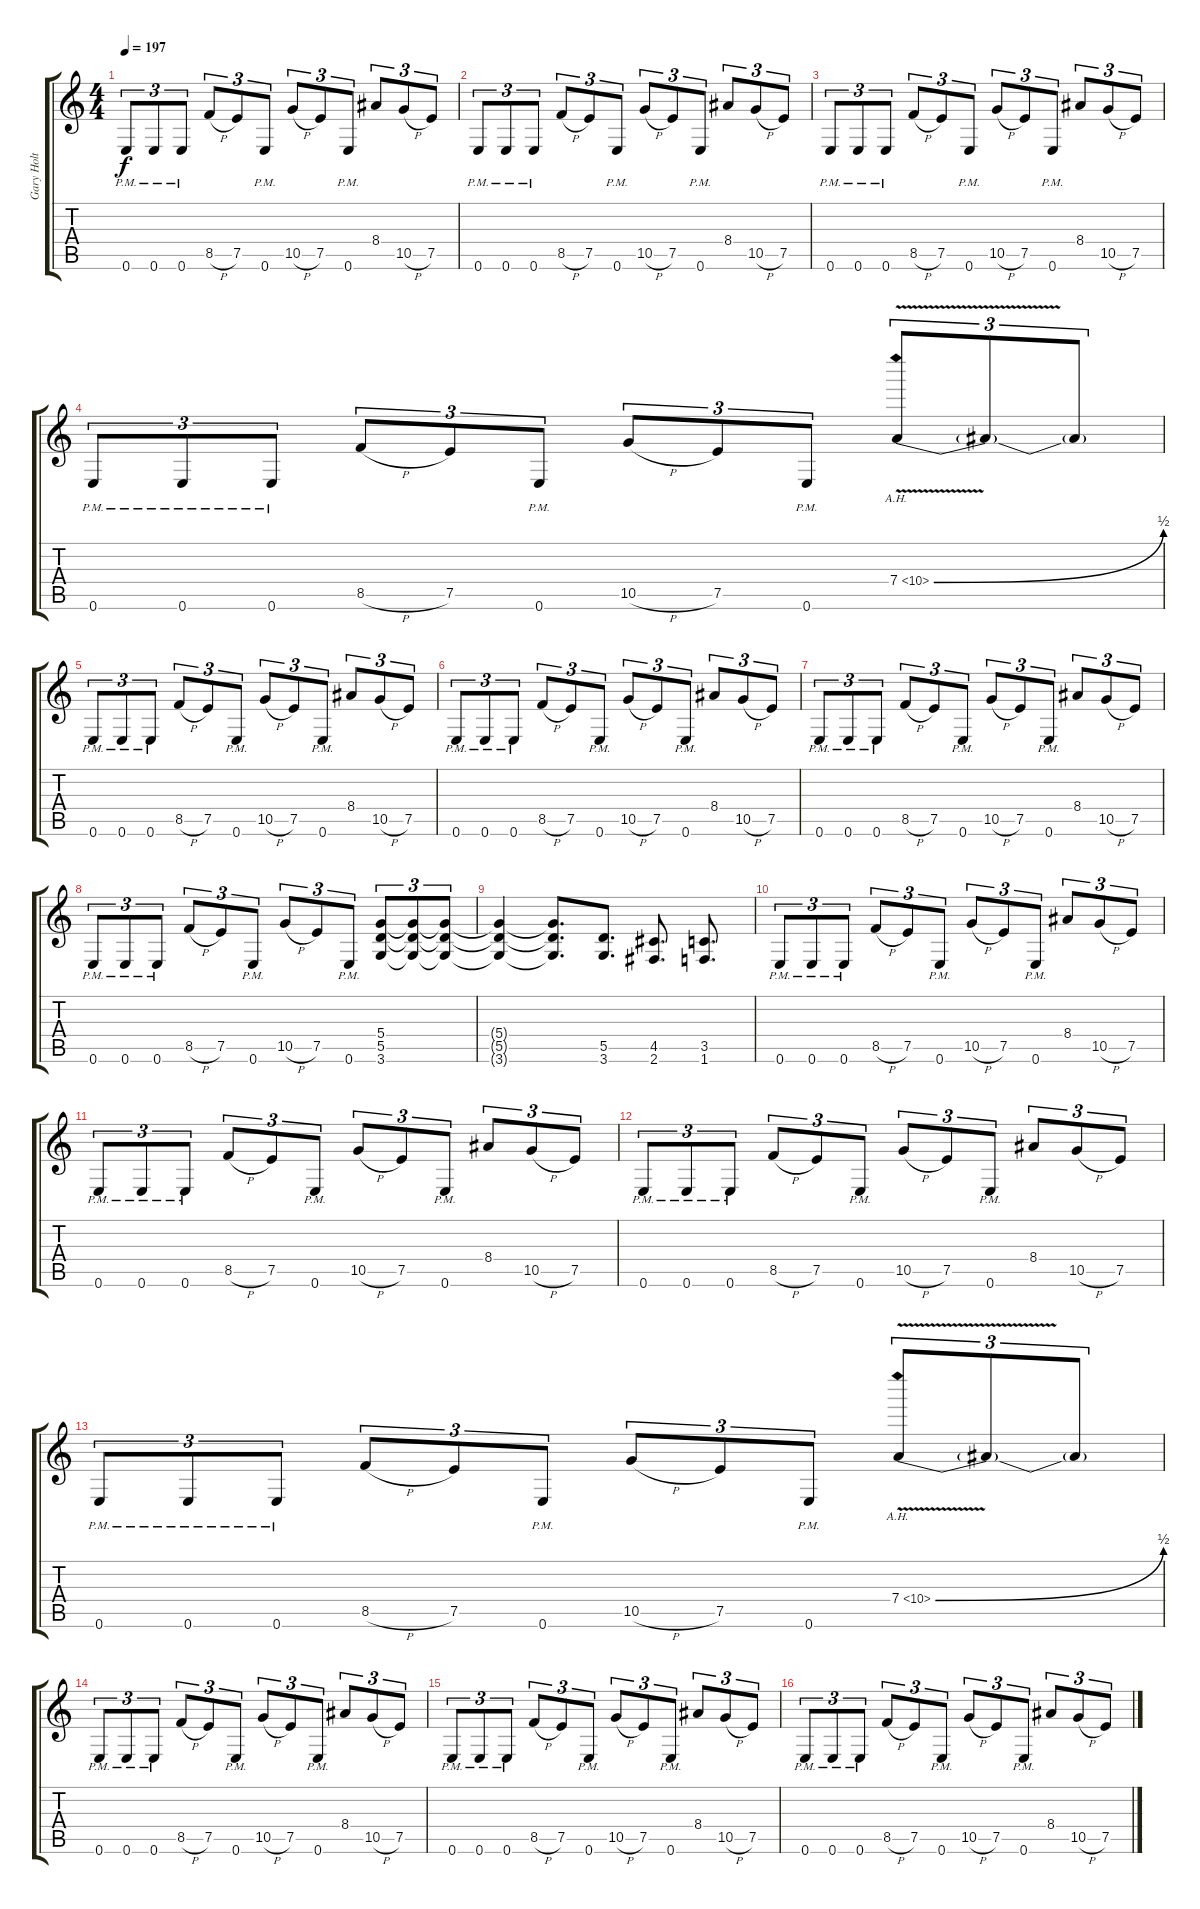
\track ("Gary Holt" "Gary Holt") {instrument distortionguitar}
\staff {score tabs}
\tuning (E4 B3 G3 D3 A2 E2) {hide}
\ts (4 4)
\tempo 197
\clef g2
\ks c
0.6{pm}.8{tu (3 2) dy f instrument distortionguitar} 0.6{pm}.8{tu (3 2)} 0.6{pm}.8{tu (3 2)} 8.5{h}.8{tu (3 2)} 7.5.8{tu (3 2)} 0.6{pm}.8{tu (3 2)} 10.5{h}.8{tu (3 2)} 7.5.8{tu (3 2)} 0.6{pm}.8{tu (3 2)} 8.4.8{tu (3 2)} 10.5{h}.8{tu (3 2)} 7.5.8{tu (3 2)} |
0.6{pm}.8{tu (3 2)} 0.6{pm}.8{tu (3 2)} 0.6{pm}.8{tu (3 2)} 8.5{h}.8{tu (3 2)} 7.5.8{tu (3 2)} 0.6{pm}.8{tu (3 2)} 10.5{h}.8{tu (3 2)} 7.5.8{tu (3 2)} 0.6{pm}.8{tu (3 2)} 8.4.8{tu (3 2)} 10.5{h}.8{tu (3 2)} 7.5.8{tu (3 2)} |
0.6{pm}.8{tu (3 2)} 0.6{pm}.8{tu (3 2)} 0.6{pm}.8{tu (3 2)} 8.5{h}.8{tu (3 2)} 7.5.8{tu (3 2)} 0.6{pm}.8{tu (3 2)} 10.5{h}.8{tu (3 2)} 7.5.8{tu (3 2)} 0.6{pm}.8{tu (3 2)} 8.4.8{tu (3 2)} 10.5{h}.8{tu (3 2)} 7.5.8{tu (3 2)} |
0.6{pm}.8{tu (3 2)} 0.6{pm}.8{tu (3 2)} 0.6{pm}.8{tu (3 2)} 8.5{h}.8{tu (3 2)} 7.5.8{tu (3 2)} 0.6{pm}.8{tu (3 2)} 10.5{h}.8{tu (3 2)} 7.5.8{tu (3 2)} 0.6{pm}.8{tu (3 2)} 7.4{be (bend 0 0 60 2) ah 3 v}.8{tu (3 2)} 7.4{t}.8{tu (3 2)} 7.4{t}.8{tu (3 2)} |
0.6{pm}.8{tu (3 2)} 0.6{pm}.8{tu (3 2)} 0.6{pm}.8{tu (3 2)} 8.5{h}.8{tu (3 2)} 7.5.8{tu (3 2)} 0.6{pm}.8{tu (3 2)} 10.5{h}.8{tu (3 2)} 7.5.8{tu (3 2)} 0.6{pm}.8{tu (3 2)} 8.4.8{tu (3 2)} 10.5{h}.8{tu (3 2)} 7.5.8{tu (3 2)} |
0.6{pm}.8{tu (3 2)} 0.6{pm}.8{tu (3 2)} 0.6{pm}.8{tu (3 2)} 8.5{h}.8{tu (3 2)} 7.5.8{tu (3 2)} 0.6{pm}.8{tu (3 2)} 10.5{h}.8{tu (3 2)} 7.5.8{tu (3 2)} 0.6{pm}.8{tu (3 2)} 8.4.8{tu (3 2)} 10.5{h}.8{tu (3 2)} 7.5.8{tu (3 2)} |
0.6{pm}.8{tu (3 2)} 0.6{pm}.8{tu (3 2)} 0.6{pm}.8{tu (3 2)} 8.5{h}.8{tu (3 2)} 7.5.8{tu (3 2)} 0.6{pm}.8{tu (3 2)} 10.5{h}.8{tu (3 2)} 7.5.8{tu (3 2)} 0.6{pm}.8{tu (3 2)} 8.4.8{tu (3 2)} 10.5{h}.8{tu (3 2)} 7.5.8{tu (3 2)} |
0.6{pm}.8{tu (3 2)} 0.6{pm}.8{tu (3 2)} 0.6{pm}.8{tu (3 2)} 8.5{h}.8{tu (3 2)} 7.5.8{tu (3 2)} 0.6{pm}.8{tu (3 2)} 10.5{h}.8{tu (3 2)} 7.5.8{tu (3 2)} 0.6{pm}.8{tu (3 2)} (5.4 5.5 3.6).8{tu (3 2)} (5.4{t} 5.5{t} 3.6{t}).8{tu (3 2)} (5.4{t} 5.5{t} 3.6{t}).8{tu (3 2)} |
(5.4{t} 5.5{t} 3.6{t}).4 (5.4{t} 5.5{t} 3.6{t}).8{d} (5.5 3.6).8{d} (4.5 2.6).8{d} (3.5 1.6).8{d} |
0.6{pm}.8{tu (3 2)} 0.6{pm}.8{tu (3 2)} 0.6{pm}.8{tu (3 2)} 8.5{h}.8{tu (3 2)} 7.5.8{tu (3 2)} 0.6{pm}.8{tu (3 2)} 10.5{h}.8{tu (3 2)} 7.5.8{tu (3 2)} 0.6{pm}.8{tu (3 2)} 8.4.8{tu (3 2)} 10.5{h}.8{tu (3 2)} 7.5.8{tu (3 2)} |
0.6{pm}.8{tu (3 2)} 0.6{pm}.8{tu (3 2)} 0.6{pm}.8{tu (3 2)} 8.5{h}.8{tu (3 2)} 7.5.8{tu (3 2)} 0.6{pm}.8{tu (3 2)} 10.5{h}.8{tu (3 2)} 7.5.8{tu (3 2)} 0.6{pm}.8{tu (3 2)} 8.4.8{tu (3 2)} 10.5{h}.8{tu (3 2)} 7.5.8{tu (3 2)} |
0.6{pm}.8{tu (3 2)} 0.6{pm}.8{tu (3 2)} 0.6{pm}.8{tu (3 2)} 8.5{h}.8{tu (3 2)} 7.5.8{tu (3 2)} 0.6{pm}.8{tu (3 2)} 10.5{h}.8{tu (3 2)} 7.5.8{tu (3 2)} 0.6{pm}.8{tu (3 2)} 8.4.8{tu (3 2)} 10.5{h}.8{tu (3 2)} 7.5.8{tu (3 2)} |
0.6{pm}.8{tu (3 2)} 0.6{pm}.8{tu (3 2)} 0.6{pm}.8{tu (3 2)} 8.5{h}.8{tu (3 2)} 7.5.8{tu (3 2)} 0.6{pm}.8{tu (3 2)} 10.5{h}.8{tu (3 2)} 7.5.8{tu (3 2)} 0.6{pm}.8{tu (3 2)} 7.4{be (bend 0 0 60 2) ah 3 v}.8{tu (3 2)} 7.4{t}.8{tu (3 2)} 7.4{t}.8{tu (3 2)} |
0.6{pm}.8{tu (3 2)} 0.6{pm}.8{tu (3 2)} 0.6{pm}.8{tu (3 2)} 8.5{h}.8{tu (3 2)} 7.5.8{tu (3 2)} 0.6{pm}.8{tu (3 2)} 10.5{h}.8{tu (3 2)} 7.5.8{tu (3 2)} 0.6{pm}.8{tu (3 2)} 8.4.8{tu (3 2)} 10.5{h}.8{tu (3 2)} 7.5.8{tu (3 2)} |
0.6{pm}.8{tu (3 2)} 0.6{pm}.8{tu (3 2)} 0.6{pm}.8{tu (3 2)} 8.5{h}.8{tu (3 2)} 7.5.8{tu (3 2)} 0.6{pm}.8{tu (3 2)} 10.5{h}.8{tu (3 2)} 7.5.8{tu (3 2)} 0.6{pm}.8{tu (3 2)} 8.4.8{tu (3 2)} 10.5{h}.8{tu (3 2)} 7.5.8{tu (3 2)} |
0.6{pm}.8{tu (3 2)} 0.6{pm}.8{tu (3 2)} 0.6{pm}.8{tu (3 2)} 8.5{h}.8{tu (3 2)} 7.5.8{tu (3 2)} 0.6{pm}.8{tu (3 2)} 10.5{h}.8{tu (3 2)} 7.5.8{tu (3 2)} 0.6{pm}.8{tu (3 2)} 8.4.8{tu (3 2)} 10.5{h}.8{tu (3 2)} 7.5.8{tu (3 2)}
